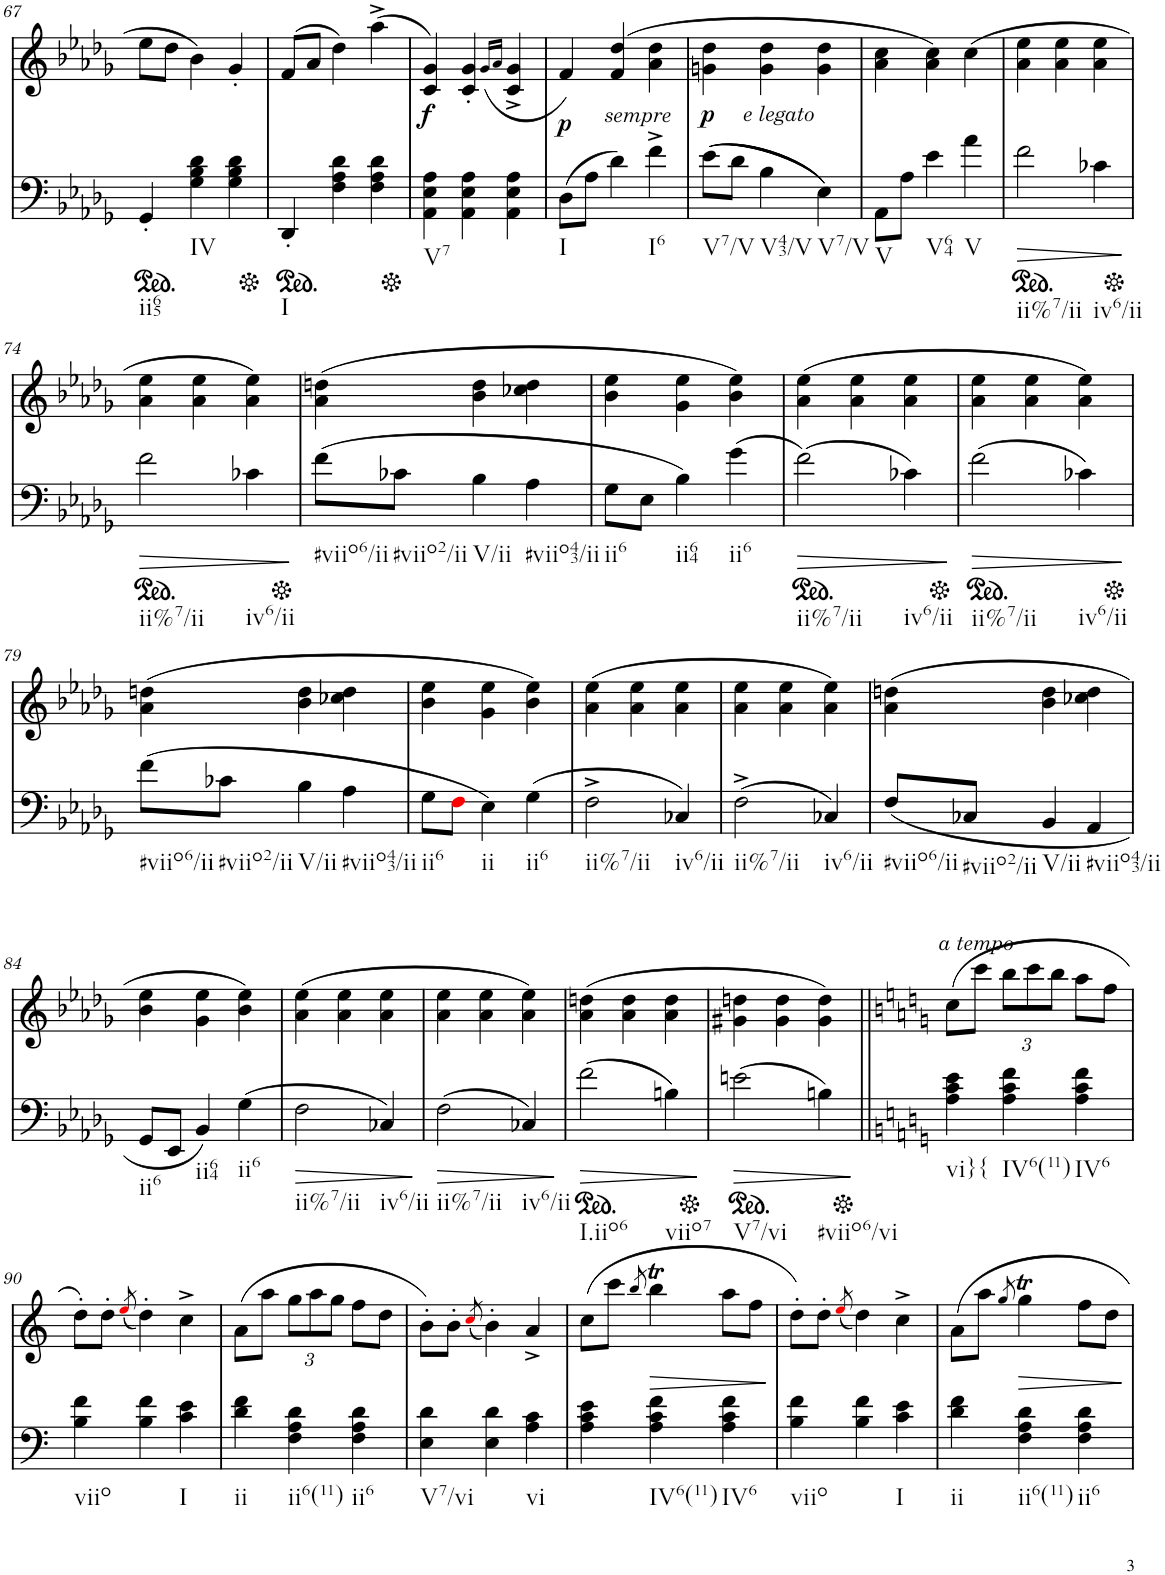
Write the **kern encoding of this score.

**kern	**dynam	**kern	**dynam
*part2	*part2	*part1	*part1
*staff2	*staff2	*staff1	*staff1
*I"Piano	*	*I"Piano	*
*I'Pno	*	*I'Pno	*
!!LO:PB:g=z
*clefF4	*	*clefG2	*
*k[b-e-a-d-g-]	*	*k[b-e-a-d-g-]	*
*M3/4	*	*M3/4	*
*ped	*	*	*
=67	=67	=67	=67
!LO:TX:b:t=ii65	!	!	!
4GG-'/	.	8ee-\L	.
.	.	8dd-\J	.
!LO:TX:b:t=IV	!	!	!
4G-\ 4B-\ 4d-\	.	4b-\	.
4G-\ 4B-\ 4d-\	.	4g-'/	.
=68	=68	=68	=68
*Xped	*	*	*
*ped	*	*	*
!LO:TX:b:t=I	!	!	!
4DD-'/	.	(8f/L	.
.	.	8a-/J	.
4F\ 4A-\ 4d-\	.	4dd-\)	.
4F\ 4A-\ 4d-\	.	(4aa-^\	.
=69	=69	=69	=69
*Xped	*	*	*
!LO:TX:b:t=V7	!	!	!
!	!	!	!LO:DY:b
4AA-\ 4E-\ 4A-\	.	4c/ 4g-/)	f
4AA-\ 4E-\ 4A-\	.	4c/' 4g-/'	.
.	.	(16qg-/LL	.
.	.	16qa-/JJ	.
4AA-\ 4E-\ 4A-\	.	4c/^ 4g-/^	.
=70	=70	=70	=70
!LO:TX:b:t=I	!	!	!
!	!	!	!LO:DY:b
(8D-\L	.	4f/)	p
8A-\J	.	.	.
!	!	!LO:TX:b:i:t=sempre	!
4d-\)	.	(4f/ 4dd-/	.
!LO:TX:b:t=I6	!	!	!
4f^\	.	4a-\ 4dd-\	.
=71	=71	=71	=71
!LO:TX:b:t=V7/V	!	!	!
!	!	!	!LO:DY:b
((8e-\L	.	4gn\ 4dd-\	p
8d-\J	.	.	.
!	!	!LO:TX:b:i:t=e legato	!
!LO:TX:b:t=V43/V	!	!	!
4B-\	.	4g\ 4dd-\	.
!LO:TX:b:t=V7/V	!	!	!
4E-\))	.	4g\ 4dd-\	.
=72	=72	=72	=72
!LO:TX:b:t=V	!	!	!
8AA-\L	.	4a-\ 4cc\	.
8A-\J	.	.	.
!LO:TX:b:t=V64	!	!	!
4e-\	.	4a-\ 4cc\)	.
!LO:TX:b:t=V	!	!	!
4a-\	.	(4cc\	.
=73	=73	=73	=73
*ped	*	*	*
!LO:TX:b:t=ii%7/ii	!	!	!
2f\	.	4a-\ 4ee-\	.
.	.	4a-\ 4ee-\	.
!LO:TX:b:t=iv6/ii	!	!	!
!	!LO:HP:b	!	!
4c-X\	>	4a-\ 4ee-\	.
.	]	.	.
!!LO:LB:g=z
=74	=74	=74	=74
*Xped	*	*	*
!LO:TX:b:t=ii%7/ii	!	!	!
!	!LO:HP:b	!	!
2f\	>	4a-\ 4ee-\	.
.	.	4a-\ 4ee-\	.
*ped	*	*	*
!LO:TX:b:t=iv6/ii	!	!	!
4c-X\	.	4a-\ 4ee-\)	.
.	]	.	.
=75	=75	=75	=75
*Xped	*	*	*
!LO:TX:b:t=#viio6/ii	!	!	!
(8f\L	.	(4a-\ 4ddn\	.
!LO:TX:b:t=#viio2/ii	!	!	!
8c-X\J	.	.	.
!LO:TX:b:t=V/ii	!	!	!
4B-\	.	4b-\ 4dd\	.
!LO:TX:b:t=#viio43/ii	!	!	!
4A-\	.	4cc-X\ 4dd\	.
=76	=76	=76	=76
!LO:TX:b:t=ii6	!	!	!
8G-\L	.	4b-\ 4ee-\	.
8E-\J	.	.	.
!LO:TX:b:t=ii64	!	!	!
4B-\)	.	4g-\ 4ee-\	.
!LO:TX:b:t=ii6	!	!	!
(4g-\	.	4b-\ 4ee-\)	.
=77	=77	=77	=77
!LO:TX:b:t=ii%7/ii	!	!	!
!	!LO:HP:b	!	!
(2f\)	>	(4a-\ 4ee-\	.
.	.	4a-\ 4ee-\	.
*ped	*	*	*
!LO:TX:b:t=iv6/ii	!	!	!
4c-X\)	.	4a-\ 4ee-\	.
.	]	.	.
=78	=78	=78	=78
*Xped	*	*	*
*ped	*	*	*
!LO:TX:b:t=ii%7/ii	!	!	!
(2f\	.	4a-\ 4ee-\	.
.	.	4a-\ 4ee-\	.
!LO:TX:b:t=iv6/ii	!	!	!
!	!LO:HP:b	!	!
4c-X\)	>	4a-\ 4ee-\)	.
.	]	.	.
!!LO:LB:g=z
=79	=79	=79	=79
*Xped	*	*	*
!LO:TX:b:t=#viio6/ii	!	!	!
(8f\L	.	(4a-\ 4ddn\	.
!LO:TX:b:t=#viio2/ii	!	!	!
8c-X\J	.	.	.
!LO:TX:b:t=V/ii	!	!	!
4B-\	.	4b-\ 4dd\	.
!LO:TX:b:t=#viio43/ii	!	!	!
4A-\	.	4cc-X\ 4dd\	.
=80	=80	=80	=80
!LO:TX:b:t=ii6	!	!	!
8G-\L	.	4b-\ 4ee-\	.
8Fi\J	.	.	.
!LO:TX:b:t=ii	!	!	!
4E-\)	.	4g-\ 4ee-\	.
!LO:TX:b:t=ii6	!	!	!
(4G-\	.	4b-\ 4ee-\)	.
=81	=81	=81	=81
!LO:TX:b:t=ii%7/ii	!	!	!
2F^\	.	(4a-\ 4ee-\	.
.	.	4a-\ 4ee-\	.
!LO:TX:b:t=iv6/ii	!	!	!
4C-X/)	.	4a-\ 4ee-\	.
=82	=82	=82	=82
!LO:TX:b:t=ii%7/ii	!	!	!
(2F^\	.	4a-\ 4ee-\	.
.	.	4a-\ 4ee-\	.
!LO:TX:b:t=iv6/ii	!	!	!
4C-X/)	.	4a-\ 4ee-\)	.
=83	=83	=83	=83
!LO:TX:b:t=#viio6/ii	!	!	!
(8F/L	.	(4a-\ 4ddn\	.
!LO:TX:b:t=#viio2/ii	!	!	!
8C-X/J	.	.	.
!LO:TX:b:t=V/ii	!	!	!
4BB-/	.	4b-\ 4dd\	.
!LO:TX:b:t=#viio43/ii	!	!	!
4AA-/	.	4cc-X\ 4dd\	.
!!LO:LB:g=z
=84	=84	=84	=84
!LO:TX:b:t=ii6	!	!	!
8GG-/L	.	4b-\ 4ee-\	.
8EE-/J	.	.	.
!LO:TX:b:t=ii64	!	!	!
4BB-/)	.	4g-\ 4ee-\	.
!LO:TX:b:t=ii6	!	!	!
(4G-\	.	4b-\ 4ee-\)	.
=85	=85	=85	=85
!LO:TX:b:t=ii%7/ii	!	!	!
!	!LO:HP:b	!	!
2F\	>	(4a-\ 4ee-\	.
.	.	4a-\ 4ee-\	.
!LO:TX:b:t=iv6/ii	!	!	!
4C-X/)	.	4a-\ 4ee-\	.
.	]	.	.
=86	=86	=86	=86
!LO:TX:b:t=ii%7/ii	!	!	!
!	!LO:HP:b	!	!
(2F\	>	4a-\ 4ee-\	.
.	.	4a-\ 4ee-\	.
!LO:TX:b:t=iv6/ii	!	!	!
4C-X/)	.	4a-\ 4ee-\)	.
.	]	.	.
=87	=87	=87	=87
*ped	*	*	*
!LO:TX:b:t=I.iio6	!	!	!
(2f\	.	(4a-\ 4ddn\	.
.	.	4a-\ 4dd\	.
!LO:TX:b:t=viio7	!	!	!
!	!LO:HP:b	!	!
4Bn\)	>	4a-\ 4dd\	.
.	]	.	.
=88	=88	=88	=88
*Xped	*	*	*
!LO:TX:b:t=V7/vi	!	!	!
!	!LO:HP:b	!	!
(2en\	>	4g#X\ 4ddn\	.
.	.	4g#\ 4dd\	.
*ped	*	*	*
!LO:TX:b:t=#viio6/vi	!	!	!
4Bn\)	.	4g#\ 4dd\)	.
.	]	.	.
=89||	=89||	=89||	=89||
*k[]	*	*k[]	*
*Xped	*	*	*
!	!	!LO:TX:b:i:t=a tempo	!
!LO:TX:b:t=vi}{	!	!	!
4A\ 4c\ 4e\	.	(8cc\L	.
.	.	8ccc\J	.
*	*	*Xbrackettup	*
!LO:TX:b:t=IV6(11)	!	!	!
4A\ 4c\ 4f\	.	12bb\L	.
.	.	12ccc\	.
.	.	12bb\J	.
!LO:TX:b:t=IV6	!	!	!
4A\ 4c\ 4f\	.	8aa\L	.
.	.	8ff\J	.
!!LO:LB:g=z
=90	=90	=90	=90
!LO:TX:b:t=viio	!	!	!
4B\ 4f\	.	8dd'\L)	.
.	.	8dd'\J	.
.	.	(8qeei/	.
4B\ 4f\	.	4dd'\)	.
!LO:TX:b:t=I	!	!	!
4c\ 4e\	.	4cc^\	.
=91	=91	=91	=91
!LO:TX:b:t=ii	!	!	!
4d\ 4f\	.	(8a\L	.
.	.	8aa\J	.
!LO:TX:b:t=ii6(11)	!	!	!
4F\ 4A\ 4d\	.	12gg\L	.
.	.	12aa\	.
.	.	12gg\J	.
!LO:TX:b:t=ii6	!	!	!
4F\ 4A\ 4d\	.	8ff\L	.
.	.	8dd\J	.
=92	=92	=92	=92
!LO:TX:b:t=V7/vi	!	!	!
4E\ 4d\	.	8b'\L)	.
.	.	8b'\J	.
.	.	(8qcci/	.
4E\ 4d\	.	4b'\)	.
!LO:TX:b:t=vi	!	!	!
4A\ 4c\	.	4a^/	.
=93	=93	=93	=93
4A\ 4c\ 4e\	.	(8cc\L	.
.	.	8ccc\J	.
.	.	8qbb/	.
!LO:TX:b:t=IV6(11)	!	!	!
4A\ 4c\ 4f\	.	4bbt\	.
!LO:TX:b:t=IV6	!	!	!
4A\ 4c\ 4f\	.	8aa\L	.
.	.	8ff\J	.
=94	=94	=94	=94
!LO:TX:b:t=viio	!	!	!
4B\ 4f\	.	8dd'\L)	.
.	.	8dd'\J	.
.	.	(8qeei/	.
4B\ 4f\	.	4dd\)	.
!LO:TX:b:t=I	!	!	!
4c\ 4e\	.	4cc^\	.
=95	=95	=95	=95
!LO:TX:b:t=ii	!	!	!
4d\ 4f\	.	8a\L	.
.	.	8aa\J	.
.	.	8qgg/	.
!LO:TX:b:t=ii6(11)	!	!	!
4F\ 4A\ 4d\	.	4ggT\	.
!LO:TX:b:t=ii6	!	!	!
4F\ 4A\ 4d\	.	8ff\L	.
.	.	8dd\J	.
=	=	=	=
*-	*-	*-	*-
